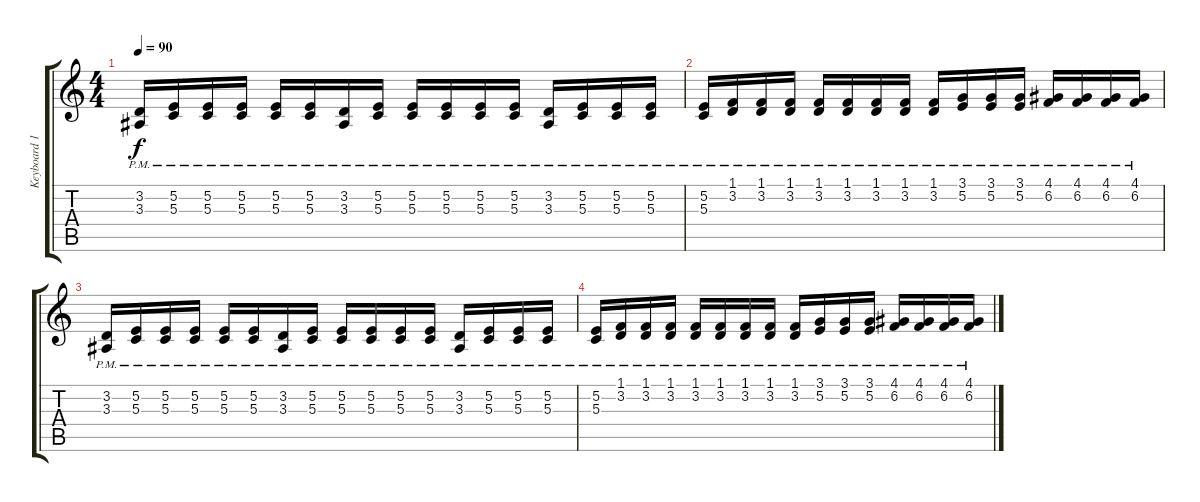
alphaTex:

\track ("Keyboard 1" "Keyboard 1") {instrument lead1square}
\staff {score tabs}
\tuning (E4 B3 G3 D3 A2 E2) {hide}
\ts (4 4)
\tempo 90
\clef g2
\ks c
(3.2{pm} 3.3{pm}).16{dy f} (5.2{pm} 5.3{pm}).16 (5.2{pm} 5.3{pm}).16 (5.2{pm} 5.3{pm}).16 (5.2{pm} 5.3{pm}).16 (5.2{pm} 5.3{pm}).16 (3.2{pm} 3.3{pm}).16 (5.2{pm} 5.3{pm}).16 (5.2{pm} 5.3{pm}).16 (5.2{pm} 5.3{pm}).16 (5.2{pm} 5.3{pm}).16 (5.2{pm} 5.3{pm}).16 (3.2{pm} 3.3{pm}).16 (5.2{pm} 5.3{pm}).16 (5.2{pm} 5.3{pm}).16 (5.2{pm} 5.3{pm}).16 |
(5.2{pm} 5.3{pm}).16 (1.1{pm} 3.2{pm}).16 (1.1{pm} 3.2{pm}).16 (1.1{pm} 3.2{pm}).16 (1.1{pm} 3.2{pm}).16 (1.1{pm} 3.2{pm}).16 (1.1{pm} 3.2{pm}).16 (1.1{pm} 3.2{pm}).16 (1.1{pm} 3.2{pm}).16 (3.1{pm} 5.2{pm}).16 (3.1{pm} 5.2{pm}).16 (3.1{pm} 5.2{pm}).16 (4.1{pm} 6.2{pm}).16 (4.1{pm} 6.2{pm}).16 (4.1{pm} 6.2{pm}).16 (4.1{pm} 6.2{pm}).16 |
(3.2{pm} 3.3{pm}).16 (5.2{pm} 5.3{pm}).16 (5.2{pm} 5.3{pm}).16 (5.2{pm} 5.3{pm}).16 (5.2{pm} 5.3{pm}).16 (5.2{pm} 5.3{pm}).16 (3.2{pm} 3.3{pm}).16 (5.2{pm} 5.3{pm}).16 (5.2{pm} 5.3{pm}).16 (5.2{pm} 5.3{pm}).16 (5.2{pm} 5.3{pm}).16 (5.2{pm} 5.3{pm}).16 (3.2{pm} 3.3{pm}).16 (5.2{pm} 5.3{pm}).16 (5.2{pm} 5.3{pm}).16 (5.2{pm} 5.3{pm}).16 |
(5.2{pm} 5.3{pm}).16 (1.1{pm} 3.2{pm}).16 (1.1{pm} 3.2{pm}).16 (1.1{pm} 3.2{pm}).16 (1.1{pm} 3.2{pm}).16 (1.1{pm} 3.2{pm}).16 (1.1{pm} 3.2{pm}).16 (1.1{pm} 3.2{pm}).16 (1.1{pm} 3.2{pm}).16 (3.1{pm} 5.2{pm}).16 (3.1{pm} 5.2{pm}).16 (3.1{pm} 5.2{pm}).16 (4.1{pm} 6.2{pm}).16 (4.1{pm} 6.2{pm}).16 (4.1{pm} 6.2{pm}).16 (4.1{pm} 6.2{pm}).16
